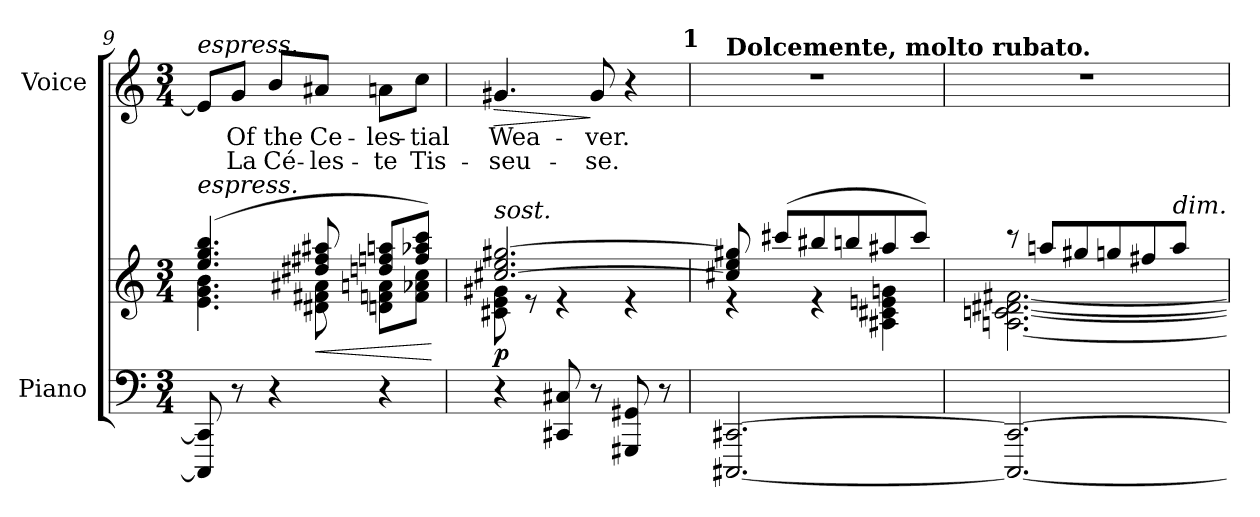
**kern	**kern	**dynam	**kern	**text	**text	**dynam
*part2	*part2	*part2	*part1	*part1	*part1	*part1
*staff3	*staff2	*staff2/3	*staff1	*staff1	*staff1	*staff1
*I"Piano	*	*	*I"Voice	*	*	*
*I'Pno	*	*	*	*	*	*
*clefF4	*clefG2	*	*clefG2	*	*	*
*k[]	*k[]	*	*k[]	*	*	*
*M3/4	*M3/4	*	*M3/4	*	*	*
=9	=9	=9	=9	=9	=9	=9
*	*^	*	*	*	*	*
!	!	!	!	!LO:TX:i:t=espress.	!	!	!
!	!LO:TX:i:t=espress.	!	!	!	!	!	!
8CCC/] 8CC/]	(4.ee/ 4.gg/ 4.bb/	4.e\ 4.g\ 4.b\	.	8e/L]	.	.	.
8r	.	.	.	8g/J	Of	La	.
4r	.	.	.	8b/L	the	Cé-	.
!	!	!	!LO:HP:b	!	!	!	!
.	8dd#X/ 8ff#X/ 8aa#X/	8d#X\ 8f#X\ 8a#X\	<	8a#X/J	Ce-	-les-	.
4r	8ddn/ 8ffn/ 8aan/L	8dn\ 8fn\ 8an\L	.	8an\L	-les-	-te	.
.	8ff/ 8aa-X/ 8ccc/J)	8f\ 8a-X\ 8cc\J	.	8cc\J	-tial	Tis-	.
*	*v	*v	*	*	*	*	*
.	.	[	.	.	.	.
=10	=10	=10	=10	=10	=10	=10
*	*^	*	*	*	*	*
!	!LO:TX:i:t=sost.	!	!	!	!	!	!
!	!	!	!LO:DY:b	!	!	!	!LO:HP:b
4r	[<2.cc#X/ 2.ee/ [2.gg#X/	8c#X\ 8e\ 8g#X\	p	4.g#X/	Wea-	-seu-	>
.	.	8r	.	.	.	.	.
8CC#X/ 8C#X/	.	4r	.	.	.	.	.
8r	.	.	.	8g#/	-ver.	-se.	]
8GGG#X/ 8GG#X/	.	4r	.	4r	.	.	.
8r	.	.	.	.	.	.	.
!!LO:REH:place=s1:a:B:enc=none:fs=18:t=1
=11	=11	=11	=11	=11	=11	=11	=11
!	!	!	!	!LO:TX:a:B:t=Dolcemente, molto rubato.	!	!	!
!	!	!	!LO:DY:a=2	!	!	!	!
!	!	!	!LO:DY:n=1:a	!	!	!	!
!	!	!	!LO:DY:n=2:a	!	!	!	!
[2.CCC#X/ [2.CC#X/	8cc#X/] 8ee/ 8gg#X/]	4r	pp p other-dynamics	2.r	.	.	.
.	(8ccc#X/L	.	.	.	.	.	.
.	8bb#X/	4r	.	.	.	.	.
.	8bbn/	.	.	.	.	.	.
.	8aa#X/	4A#X\ 4c#X\ 4en\ 4gn\	.	.	.	.	.
.	8ccc#/J)	.	.	.	.	.	.
=12	=12	=12	=12	=12	=12	=12	=12
2.CCC#/_ 2.CC#/_	8r	[2.An\ [2.cn\ [>2.d#X\ [>2.f#X\	.	2.r	.	.	.
.	8aan/L	.	.	.	.	.	.
.	8gg#X/	.	.	.	.	.	.
.	8ggn/	.	.	.	.	.	.
.	8ff#X/	.	.	.	.	.	.
!	!LO:TX:a:i:t=dim.	!	!	!	!	!	!
.	8aa/J	.	.	.	.	.	.
*	*v	*v	*	*	*	*	*
=	=	=	=	=	=	=
*-	*-	*-	*-	*-	*-	*-
